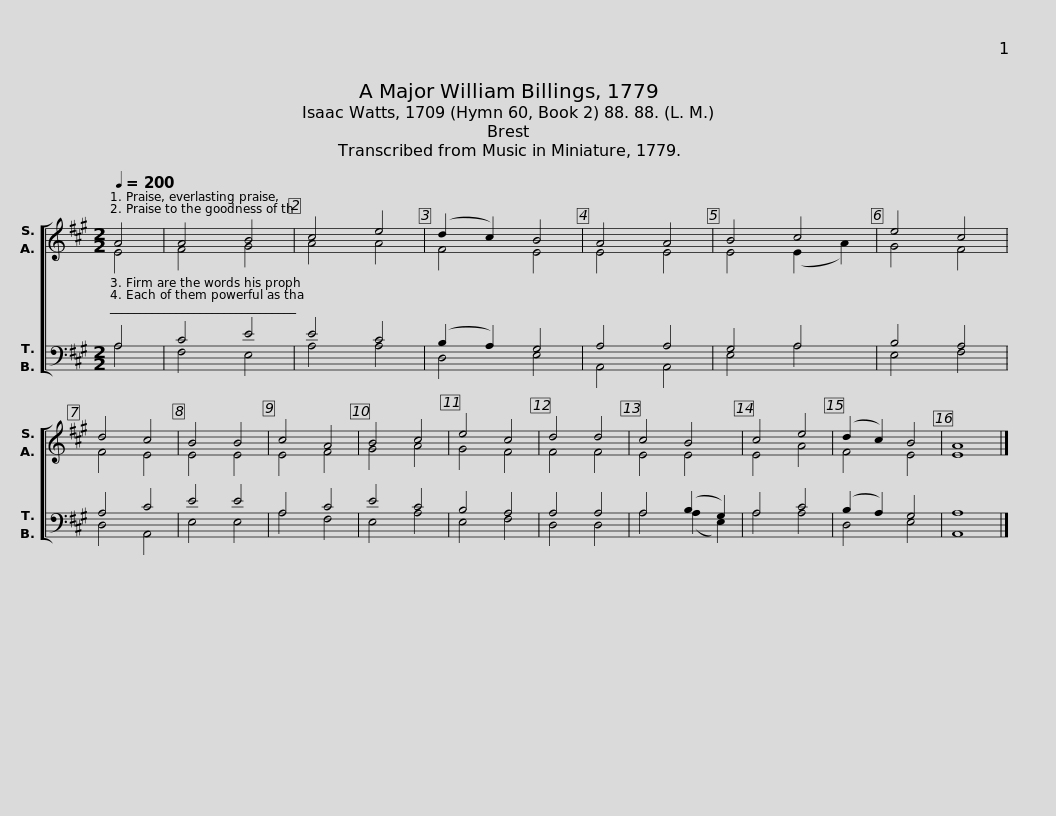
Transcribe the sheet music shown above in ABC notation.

X:1
%%score [ ( 1 2 ) ( 3 4 ) ]
L:1/8
Q:1/4=200
M:2/2
I:linebreak $
K:A
V:1 treble
V:2 treble
V:3 bass
V:4 bass
V:1
 A4 | A4 B4 | c4 e4 | (d2 c2) B4 | A4 A4 | %5
 B4 c4 | e4 c4 | d4 c4 | B4 B4 | c4 A4 | %10
 B4 c4 | e4 c4 | d4 d4 | c4 B4 |$ c4 e4 | %15
 (d2 c2) B4 | A8 |] %17
V:2
 E4 | F4 G4 | A4 A4 | F4 E4 | E4 E4 | %5
 E4 (E2 A2) | G4 F4 | F4 E4 | E4 E4 | E4 F4 | %10
 G4 A4 | G4 F4 | F4 F4 | E4 E4 |$ E4 A4 | %15
 F4 E4 | E8 |] %17
V:3
 A,4 | C4 E4 | E4 C4 | (B,2 A,2) G,4 | A,4 A,4 | %5
 G,4 A,4 | B,4 A,4 | A,4 C4 | E4 E4 | A,4 C4 | %10
 E4 C4 | B,4 A,4 | A,4 A,4 | A,4 (B,2 G,2) |$ A,4 C4 | %15
 (B,2 A,2) G,4 | A,8 |] %17
V:4
 A,4 | F,4 E,4 | A,4 A,4 | D,4 E,4 | A,,4 A,,4 | %5
 E,4 A,4 | E,4 F,4 | D,4 A,,4 | E,4 E,4 | A,4 F,4 | %10
 E,4 A,4 | E,4 F,4 | D,4 D,4 | A,4 (A,2 E,2) |$ A,4 A,4 | %15
 D,4 E,4 | A,,8 |] %17
